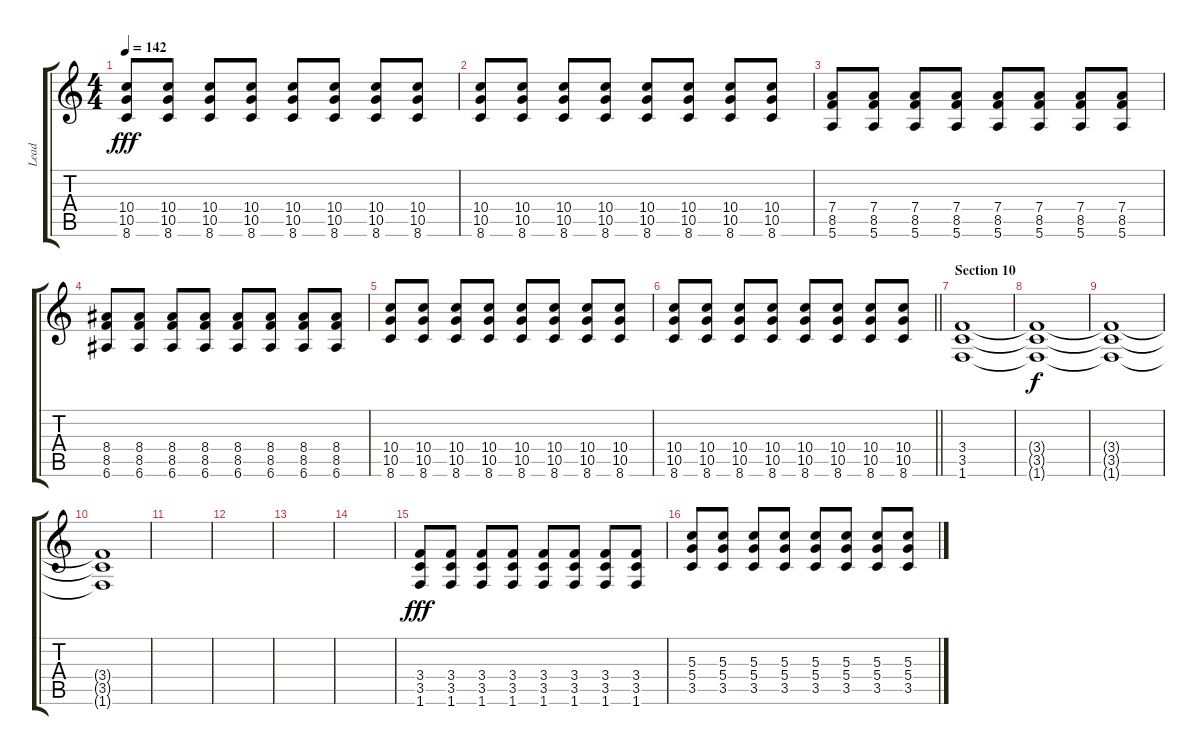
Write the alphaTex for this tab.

\track ("Lead" "Lead") {instrument distortionguitar}
\staff {score tabs}
\tuning (E4 B3 G3 D3 A2 E2) {hide}
\ts (4 4)
\tempo 142
\clef g2
\ks c
(10.4 10.5 8.6).8{dy fff} (10.4 10.5 8.6).8 (10.4 10.5 8.6).8 (10.4 10.5 8.6).8 (10.4 10.5 8.6).8 (10.4 10.5 8.6).8 (10.4 10.5 8.6).8 (10.4 10.5 8.6).8 |
(10.4 10.5 8.6).8 (10.4 10.5 8.6).8 (10.4 10.5 8.6).8 (10.4 10.5 8.6).8 (10.4 10.5 8.6).8 (10.4 10.5 8.6).8 (10.4 10.5 8.6).8 (10.4 10.5 8.6).8 |
(7.4 8.5 5.6).8 (7.4 8.5 5.6).8 (7.4 8.5 5.6).8 (7.4 8.5 5.6).8 (7.4 8.5 5.6).8 (7.4 8.5 5.6).8 (7.4 8.5 5.6).8 (7.4 8.5 5.6).8 |
(8.4 8.5 6.6).8 (8.4 8.5 6.6).8 (8.4 8.5 6.6).8 (8.4 8.5 6.6).8 (8.4 8.5 6.6).8 (8.4 8.5 6.6).8 (8.4 8.5 6.6).8 (8.4 8.5 6.6).8 |
(10.4 10.5 8.6).8 (10.4 10.5 8.6).8 (10.4 10.5 8.6).8 (10.4 10.5 8.6).8 (10.4 10.5 8.6).8 (10.4 10.5 8.6).8 (10.4 10.5 8.6).8 (10.4 10.5 8.6).8 |
\barLineRight lightlight
(10.4 10.5 8.6).8 (10.4 10.5 8.6).8 (10.4 10.5 8.6).8 (10.4 10.5 8.6).8 (10.4 10.5 8.6).8 (10.4 10.5 8.6).8 (10.4 10.5 8.6).8 (10.4 10.5 8.6).8 |
\section ("" "Section 10")
(3.4 3.5 1.6).1 |
(3.4{t} 3.5{t} 1.6{t}).1{dy f} |
(3.4{t} 3.5{t} 1.6{t}).1 |
(3.4{t} 3.5{t} 1.6{t}).1 |
|
|
|
|
(3.4 3.5 1.6).8{dy fff} (3.4 3.5 1.6).8 (3.4 3.5 1.6).8 (3.4 3.5 1.6).8 (3.4 3.5 1.6).8 (3.4 3.5 1.6).8 (3.4 3.5 1.6).8 (3.4 3.5 1.6).8 |
(5.3 5.4 3.5).8 (5.3 5.4 3.5).8 (5.3 5.4 3.5).8 (5.3 5.4 3.5).8 (5.3 5.4 3.5).8 (5.3 5.4 3.5).8 (5.3 5.4 3.5).8 (5.3 5.4 3.5).8
